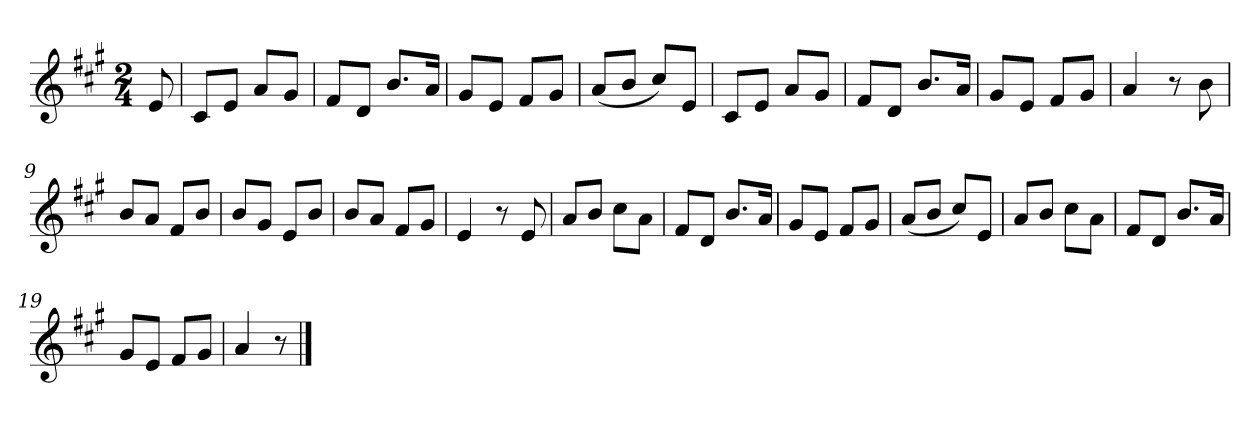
**kern
*part1
*staff1
*k[f#c#g#]
*M2/4
*MM120
=
8e
=1
8c#L
8eJ
8aL
8g#J
=2
8f#L
8dJ
8.bL
16aJk
=3
8g#L
8eJ
8f#L
8g#J
=4
(8aL
8bJ
8cc#L)
8eJ
=5
8c#L
8eJ
8aL
8g#J
=6
8f#L
8dJ
8.bL
16aJk
=7
8g#L
8eJ
8f#L
8g#J
=8
4a
8r
8b
=9
8bL
8aJ
8f#L
8bJ
=10
8bL
8g#J
8eL
8bJ
=11
8bL
8aJ
8f#L
8g#J
=12
4e
8r
8e
=13
8aL
8bJ
8cc#L
8aJ
=14
8f#L
8dJ
8.bL
16aJk
=15
8g#L
8eJ
8f#L
8g#J
=16
(8aL
8bJ
8cc#L)
8eJ
=17
8aL
8bJ
8cc#L
8aJ
=18
8f#L
8dJ
8.bL
16aJk
=19
8g#L
8eJ
8f#L
8g#J
=20
4a
8r
==
*-
